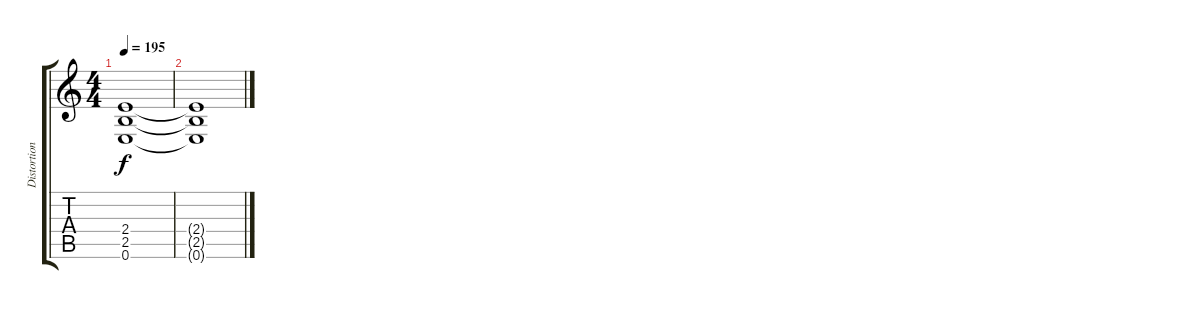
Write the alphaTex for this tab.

\track ("Distortion" "Distortion") {instrument distortionguitar}
\staff {score tabs}
\tuning (E4 B3 G3 D3 A2 E2) {hide}
\ts (4 4)
\tempo 195
\clef g2
\ks c
(2.4 2.5 0.6).1{dy f} |
(2.4{t} 2.5{t} 0.6{t}).1
